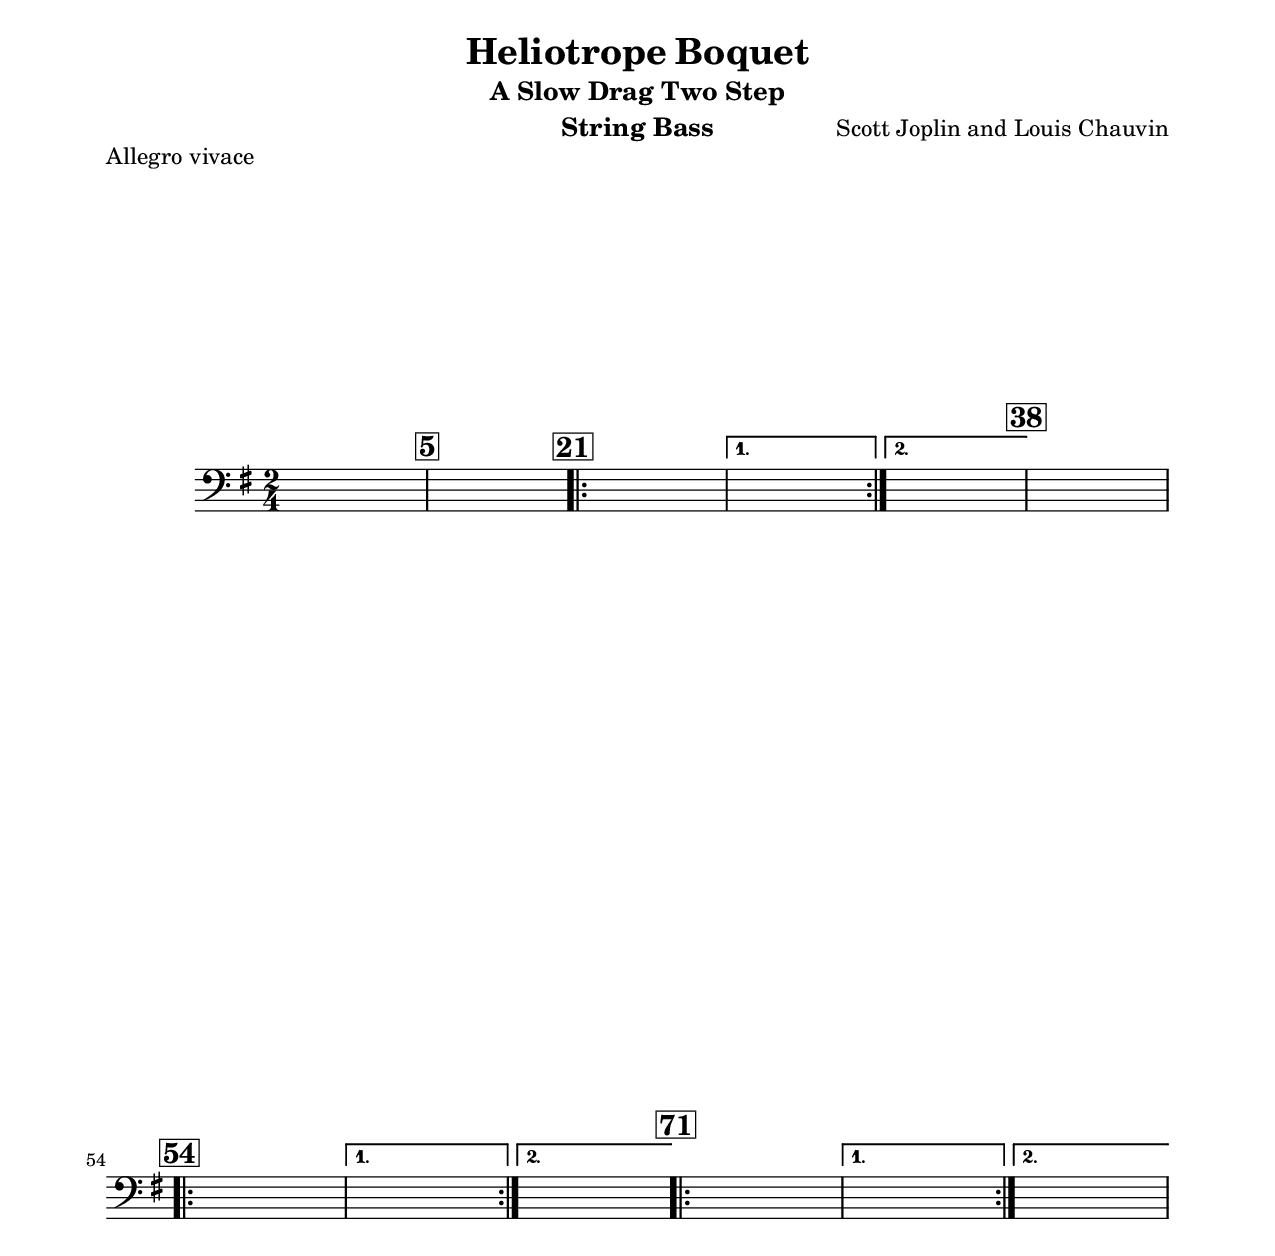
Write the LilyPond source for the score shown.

\version "2.22.2"

\include "defs.lyi" 
\version "2.22.2"

\include "defs.lyi"

tubaDynamics = 
{
  s2*4 | 
  % 5
  s2*16 |

  \repeat volta 2
  {
    % 21
    s2*15 |
  }
  \alternative
  {
    {
      s2 |
    }
    {
      s2 |
    }
  }

  % 38
  s2*16 |

  \repeat volta 2
  {
    % 54
    s2*15 |
  }
  \alternative
  {
    {
      s2 |
    }
    {
      s2 |
    }
  }

  \repeat volta 2
  {
    % 71
    s2*15 |
  }
  \alternative
  {
    {
      s2 |
    }
    {
      s2 |
    }
  }
}


tubaCues = 
{
  \time 2/4
  \key g \major
  \clef bass

  s2*87 |
}


tubaNotCues = 
{
  \time 2/4
  \key g \major
  \clef bass

  s2*87 |
}


tubaNotes = 
{
  s2*4 | 
  % 5
  s2*16 |

  \repeat volta 2
  {
    % 21
    s2*15 |
  }
  \alternative
  {
    {
      s2 |
    }
    {
      s2 |
    }
  }

  % 38
  s2*16 |

  \repeat volta 2
  {
    % 54
    s2*15 |
  }
  \alternative
  {
    {
      s2 |
    }
    {
      s2 |
    }
  }

  \repeat volta 2
  {
    % 71
    s2*15 |
  }
  \alternative
  {
    {
      s2 |
    }
    {
      s2 |
    }
  }
}

tubaScore = \relative c, { << \tubaNotes \tubaNotCues \tubaDynamics >> }
tubaPart  = \relative c, { << \tubaNotes \tubaCues    \tubaDynamics >> }
stringbassScore = \relative c { << \tubaNotes \tubaNotCues \tubaDynamics >> }
stringbassPart  = \relative c { << \tubaNotes \tubaCues    \tubaDynamics >> }
 

instrument = "String Bass"

notes = \stringbassPart

\include "Part.lyi"
